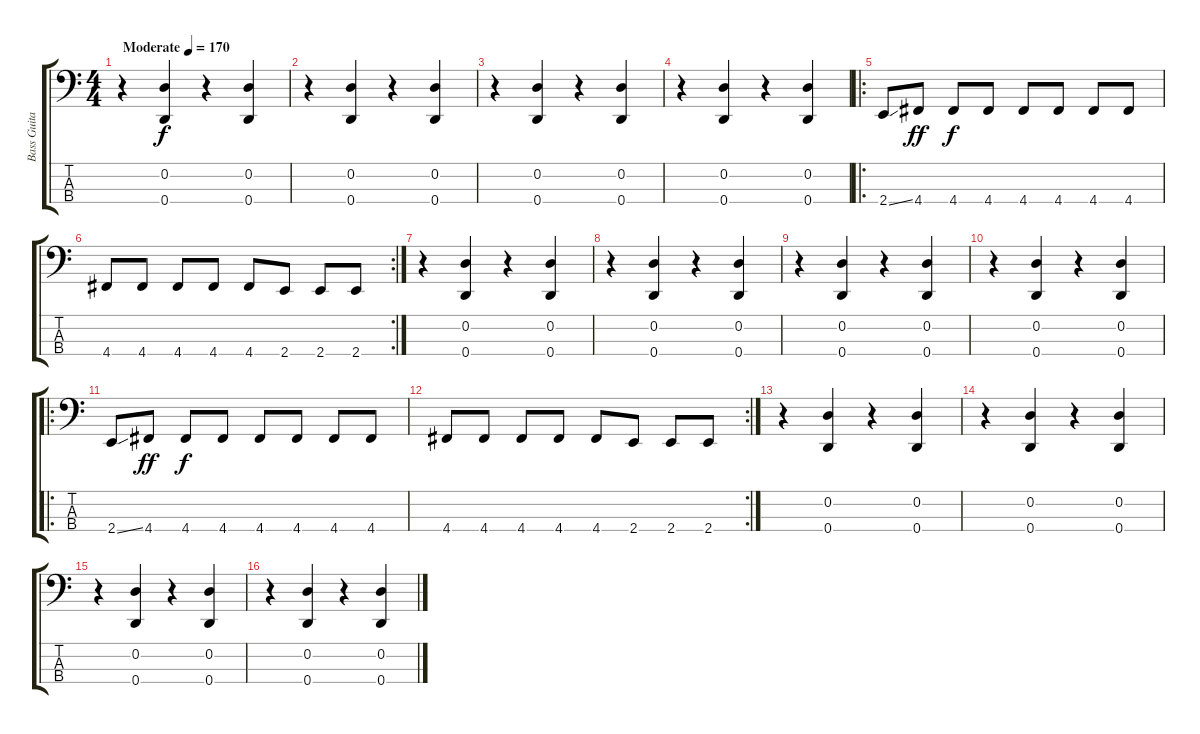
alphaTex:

\track ("Bass Guitar" "Bass Guita") {instrument electricbassfinger}
\staff {score tabs}
\tuning (G2 D2 A1 D1) {hide}
\ts (4 4)
\tempo (170 "Moderate")
\clef f4
\ks c
r.4{dy f instrument electricbassfinger} (0.2 0.4).4 r.4 (0.2 0.4).4 |
r.4 (0.2 0.4).4 r.4 (0.2 0.4).4 |
r.4 (0.2 0.4).4 r.4 (0.2 0.4).4 |
r.4 (0.2 0.4).4 r.4 (0.2 0.4).4 |
\ro
2.4{ss}.8 4.4.8{dy ff} 4.4.8{dy f} 4.4.8 4.4.8 4.4.8 4.4.8 4.4.8 |
\rc 2
4.4.8 4.4.8 4.4.8 4.4.8 4.4.8 2.4.8 2.4.8 2.4.8 |
r.4 (0.2 0.4).4 r.4 (0.2 0.4).4 |
r.4 (0.2 0.4).4 r.4 (0.2 0.4).4 |
r.4 (0.2 0.4).4 r.4 (0.2 0.4).4 |
r.4 (0.2 0.4).4 r.4 (0.2 0.4).4 |
\ro
2.4{ss}.8 4.4.8{dy ff} 4.4.8{dy f} 4.4.8 4.4.8 4.4.8 4.4.8 4.4.8 |
\rc 2
4.4.8 4.4.8 4.4.8 4.4.8 4.4.8 2.4.8 2.4.8 2.4.8 |
r.4 (0.2 0.4).4 r.4 (0.2 0.4).4 |
r.4 (0.2 0.4).4 r.4 (0.2 0.4).4 |
r.4 (0.2 0.4).4 r.4 (0.2 0.4).4 |
r.4 (0.2 0.4).4 r.4 (0.2 0.4).4
